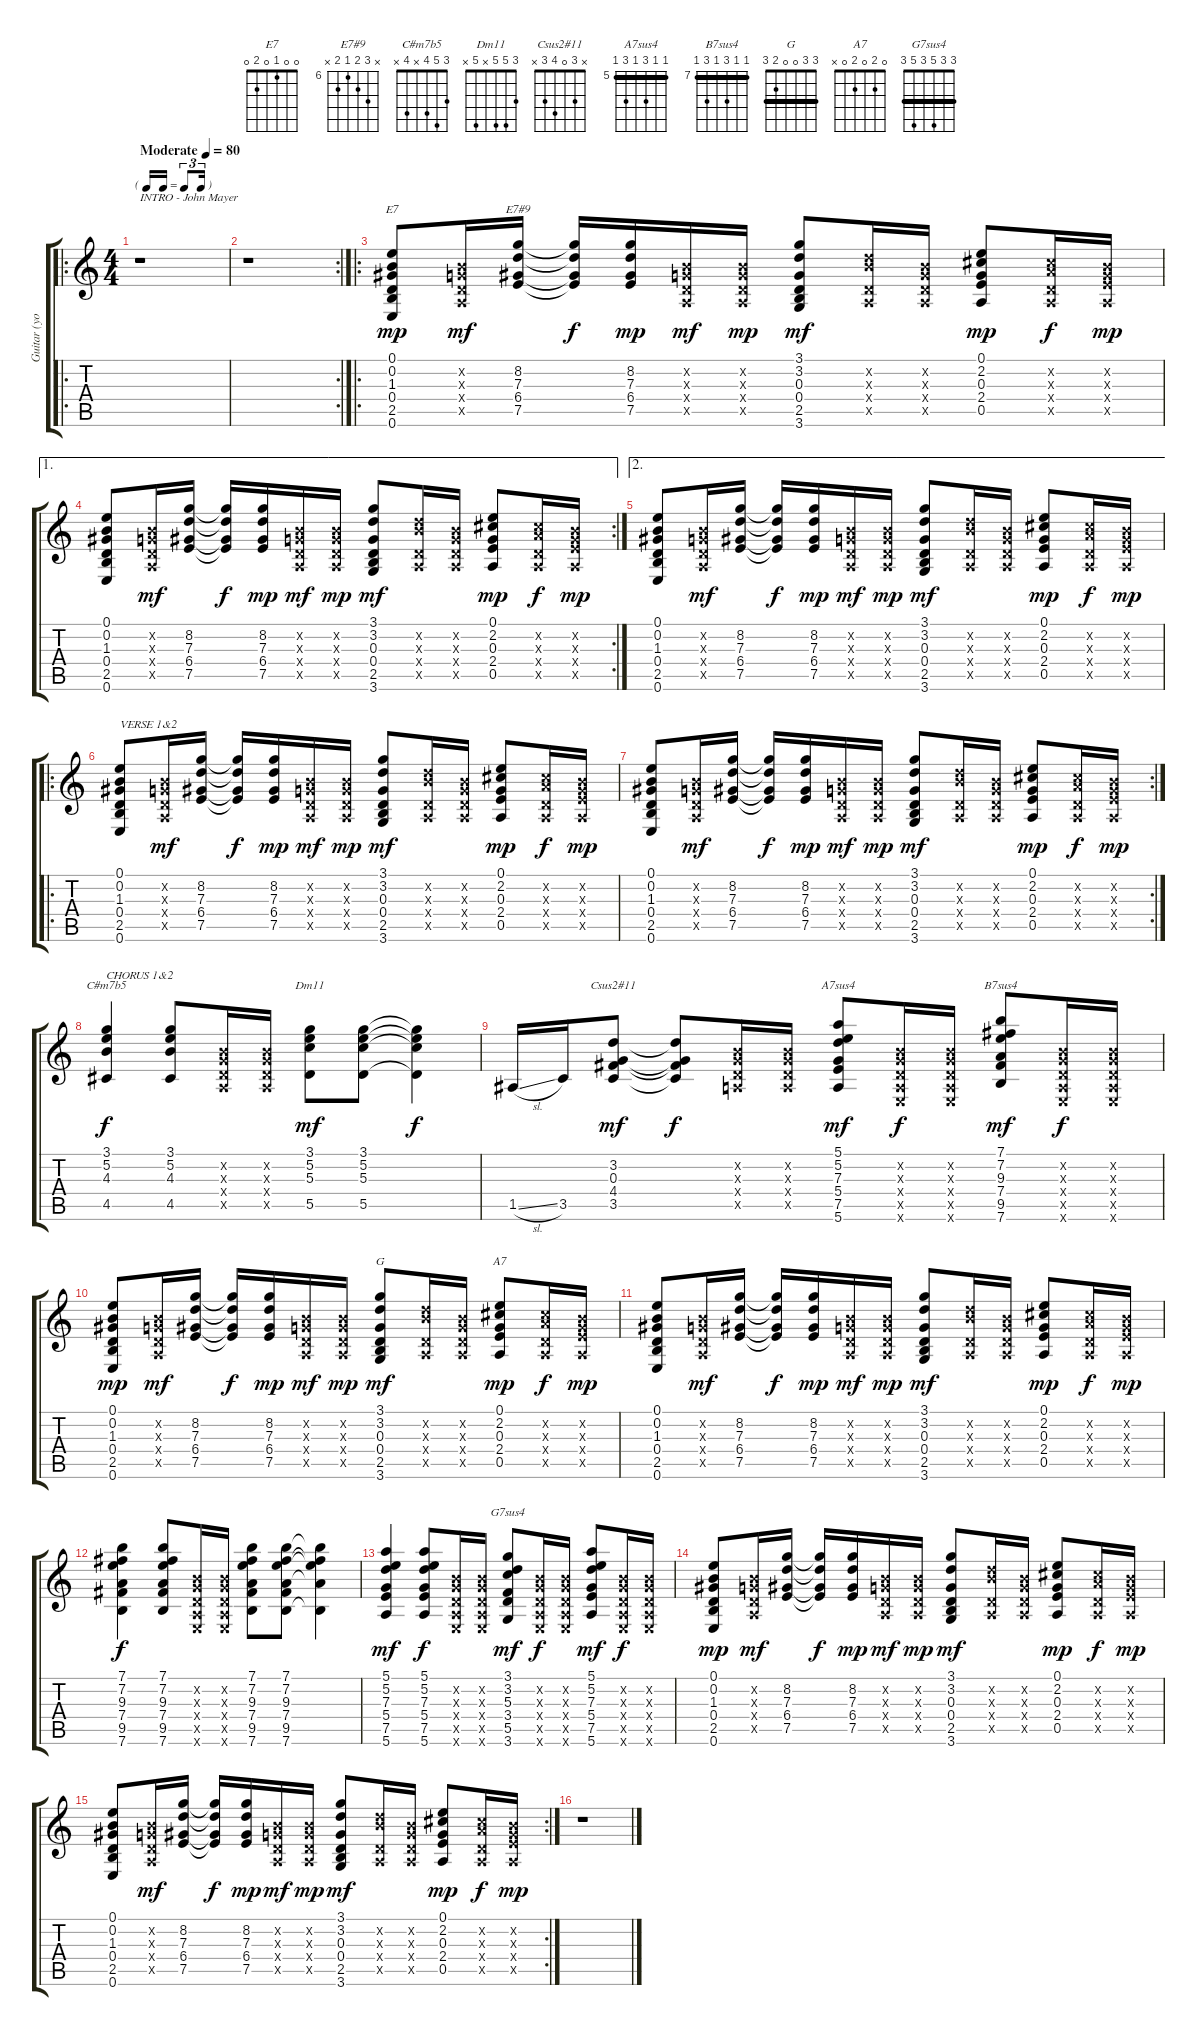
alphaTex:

\track ("Guitar (youp)" "Guitar (yo") {instrument acousticguitarsteel}
\staff {score tabs}
\tuning (E4 B3 G3 D3 A2 E2) {hide}
\chord ("E7" 0 0 1 0 2 0)
\chord ("E7#9" x 8 7 6 7 x) {firstfret 6}
\chord ("C#m7b5" 3 5 4 x 4 x)
\chord ("Dm11" 3 5 5 x 5 x)
\chord ("Csus2#11" x 3 0 4 3 x)
\chord ("A7sus4" 5 5 7 5 7 5) {firstfret 5 barre 5}
\chord ("B7sus4" 7 7 9 7 9 7) {firstfret 7 barre 7}
\chord ("G" 3 3 0 0 2 3) {barre 3}
\chord ("A7" 0 2 0 2 0 x)
\chord ("G7sus4" 3 3 5 3 5 3) {barre 3}
\ro
\ts (4 4)
\tf triplet16th
\tempo (80 "Moderate")
\clef g2
\ks c
r.1{txt "INTRO - John Mayer" dy mp instrument acousticguitarsteel} |
\rc 2
r.1 |
\ro
(0.1 0.2 1.3 0.4 2.5 0.6).8{ch "E7"} (0.2{x} 0.3{x} 0.4{x} 0.5{x}).16{dy mf} (8.2 7.3 6.4 7.5).16{ch "E7#9" volume 13 balance 8 instrument electricbassfinger} (8.2{t} 7.3{t} 6.4{t} 7.5{t}).16{dy f volume 13 balance 8 instrument electricbassfinger} (8.2 7.3 6.4 7.5).16{dy mp volume 13 balance 8 instrument acousticguitarnylon} (0.2{x} 0.3{x} 0.4{x} 0.5{x}).16{dy mf volume 13 balance 8 instrument electricbassfinger} (0.2{x} 0.3{x} 0.4{x} 0.5{x}).16{dy mp volume 13 balance 8 instrument electricbassfinger} (3.1 3.2 0.3 0.4 2.5 3.6).8{dy mf volume 13 balance 8 instrument acousticguitarnylon} (3.2{x} 4.3{x} 0.4{x} 0.5{x}).16 (0.2{x} 0.3{x} 0.4{x} 0.5{x}).16 (0.1 2.2 0.3 2.4 0.5).8{dy mp} (2.2{x} 2.3{x} 0.4{x} 0.5{x}).16{dy f} (0.2{x} 0.3{x} 2.4{x} 0.5{x}).16{dy mp volume 13 balance 8 instrument electricbassfinger} |
\ae 1
\rc 2
(0.1 0.2 1.3 0.4 2.5 0.6).8 (0.2{x} 0.3{x} 0.4{x} 0.5{x}).16{dy mf} (8.2 7.3 6.4 7.5).16{volume 13 balance 8 instrument electricbassfinger} (8.2{t} 7.3{t} 6.4{t} 7.5{t}).16{dy f volume 13 balance 8 instrument electricbassfinger} (8.2 7.3 6.4 7.5).16{dy mp volume 13 balance 8 instrument acousticguitarnylon} (0.2{x} 0.3{x} 0.4{x} 0.5{x}).16{dy mf volume 13 balance 8 instrument electricbassfinger} (0.2{x} 0.3{x} 0.4{x} 0.5{x}).16{dy mp volume 13 balance 8 instrument electricbassfinger} (3.1 3.2 0.3 0.4 2.5 3.6).8{dy mf volume 13 balance 8 instrument acousticguitarnylon} (3.2{x} 4.3{x} 0.4{x} 0.5{x}).16 (0.2{x} 0.3{x} 0.4{x} 0.5{x}).16 (0.1 2.2 0.3 2.4 0.5).8{dy mp} (2.2{x} 2.3{x} 0.4{x} 0.5{x}).16{dy f} (0.2{x} 0.3{x} 2.4{x} 0.5{x}).16{dy mp volume 13 balance 8 instrument electricbassfinger} |
\ae 2
(0.1 0.2 1.3 0.4 2.5 0.6).8 (0.2{x} 0.3{x} 0.4{x} 0.5{x}).16{dy mf} (8.2 7.3 6.4 7.5).16{volume 13 balance 8 instrument electricbassfinger} (8.2{t} 7.3{t} 6.4{t} 7.5{t}).16{dy f volume 13 balance 8 instrument electricbassfinger} (8.2 7.3 6.4 7.5).16{dy mp volume 13 balance 8 instrument acousticguitarnylon} (0.2{x} 0.3{x} 0.4{x} 0.5{x}).16{dy mf volume 13 balance 8 instrument electricbassfinger} (0.2{x} 0.3{x} 0.4{x} 0.5{x}).16{dy mp volume 13 balance 8 instrument electricbassfinger} (3.1 3.2 0.3 0.4 2.5 3.6).8{dy mf volume 13 balance 8 instrument acousticguitarnylon} (3.2{x} 4.3{x} 0.4{x} 0.5{x}).16 (0.2{x} 0.3{x} 0.4{x} 0.5{x}).16 (0.1 2.2 0.3 2.4 0.5).8{dy mp} (2.2{x} 2.3{x} 0.4{x} 0.5{x}).16{dy f} (0.2{x} 0.3{x} 2.4{x} 0.5{x}).16{dy mp volume 13 balance 8 instrument electricbassfinger} |
\ro
(0.1 0.2 1.3 0.4 2.5 0.6).8{txt "VERSE 1&2"} (0.2{x} 0.3{x} 0.4{x} 0.5{x}).16{dy mf} (8.2 7.3 6.4 7.5).16{volume 13 balance 8 instrument electricbassfinger} (8.2{t} 7.3{t} 6.4{t} 7.5{t}).16{dy f volume 13 balance 8 instrument electricbassfinger} (8.2 7.3 6.4 7.5).16{dy mp volume 13 balance 8 instrument acousticguitarnylon} (0.2{x} 0.3{x} 0.4{x} 0.5{x}).16{dy mf volume 13 balance 8 instrument electricbassfinger} (0.2{x} 0.3{x} 0.4{x} 0.5{x}).16{dy mp volume 13 balance 8 instrument electricbassfinger} (3.1 3.2 0.3 0.4 2.5 3.6).8{dy mf volume 13 balance 8 instrument acousticguitarnylon} (3.2{x} 4.3{x} 0.4{x} 0.5{x}).16 (0.2{x} 0.3{x} 0.4{x} 0.5{x}).16 (0.1 2.2 0.3 2.4 0.5).8{dy mp} (2.2{x} 2.3{x} 0.4{x} 0.5{x}).16{dy f} (0.2{x} 0.3{x} 2.4{x} 0.5{x}).16{dy mp volume 13 balance 8 instrument electricbassfinger} |
\rc 2
(0.1 0.2 1.3 0.4 2.5 0.6).8 (0.2{x} 0.3{x} 0.4{x} 0.5{x}).16{dy mf} (8.2 7.3 6.4 7.5).16{volume 13 balance 8 instrument electricbassfinger} (8.2{t} 7.3{t} 6.4{t} 7.5{t}).16{dy f volume 13 balance 8 instrument electricbassfinger} (8.2 7.3 6.4 7.5).16{dy mp volume 13 balance 8 instrument acousticguitarnylon} (0.2{x} 0.3{x} 0.4{x} 0.5{x}).16{dy mf volume 13 balance 8 instrument electricbassfinger} (0.2{x} 0.3{x} 0.4{x} 0.5{x}).16{dy mp volume 13 balance 8 instrument electricbassfinger} (3.1 3.2 0.3 0.4 2.5 3.6).8{dy mf volume 13 balance 8 instrument acousticguitarnylon} (3.2{x} 4.3{x} 0.4{x} 0.5{x}).16 (0.2{x} 0.3{x} 0.4{x} 0.5{x}).16 (0.1 2.2 0.3 2.4 0.5).8{dy mp} (2.2{x} 2.3{x} 0.4{x} 0.5{x}).16{dy f} (0.2{x} 0.3{x} 2.4{x} 0.5{x}).16{dy mp volume 13 balance 8 instrument electricbassfinger} |
(3.1 5.2 4.3 4.5).4{ch "C#m7b5" txt "CHORUS 1&2" dy f volume 13 balance 8 instrument acousticguitarnylon} (3.1 5.2 4.3 4.5).8{volume 13 balance 8 instrument acousticguitarnylon} (0.2{x} 0.3{x} 0.4{x} 0.5{x}).16{beam merge} (0.2{x} 0.3{x} 0.4{x} 0.5{x}).16 (3.1 5.2 5.3 5.5).8{ch "Dm11" dy mf volume 13 balance 8 instrument acousticguitarnylon} (3.1 5.2 5.3 5.5).8{volume 13 balance 8 instrument acousticguitarnylon} (3.1{t} 5.2{t} 5.3{t} 5.5{t}).4{dy f volume 13 balance 8 instrument acousticguitarnylon} |
1.5{sl}.16 3.5.16 (3.2 0.3 4.4 3.5).8{ch "Csus2#11" dy mf volume 13 balance 8 instrument acousticguitarnylon} (3.2{t} 0.3{t} 4.4{t} 3.5{t}).8{dy f volume 13 balance 8 instrument acousticguitarnylon} (0.2{x} 0.3{x} 0.4{x} 0.5{x}).16 (0.2{x} 0.3{x} 0.4{x} 0.5{x}).16 (5.1 5.2 7.3 5.4 7.5 5.6).8{ch "A7sus4" dy mf volume 13 balance 8 instrument acousticguitarnylon beam merge} (0.2{x} 0.3{x} 0.4{x} 0.5{x} 0.6{x}).16{dy f beam merge} (0.2{x} 0.3{x} 0.4{x} 0.5{x} 0.6{x}).16 (7.1 7.2 9.3 7.4 9.5 7.6).8{ch "B7sus4" dy mf beam merge} (0.2{x} 0.3{x} 0.4{x} 0.5{x} 0.6{x}).16{dy f beam merge} (0.2{x} 0.3{x} 0.4{x} 0.5{x} 0.6{x}).16 |
(0.1 0.2 1.3 0.4 2.5 0.6).8{dy mp} (0.2{x} 0.3{x} 0.4{x} 0.5{x}).16{dy mf} (8.2 7.3 6.4 7.5).16{volume 13 balance 8 instrument electricbassfinger} (8.2{t} 7.3{t} 6.4{t} 7.5{t}).16{dy f volume 13 balance 8 instrument electricbassfinger} (8.2 7.3 6.4 7.5).16{dy mp volume 13 balance 8 instrument acousticguitarnylon} (0.2{x} 0.3{x} 0.4{x} 0.5{x}).16{dy mf volume 13 balance 8 instrument electricbassfinger} (0.2{x} 0.3{x} 0.4{x} 0.5{x}).16{dy mp volume 13 balance 8 instrument electricbassfinger} (3.1 3.2 0.3 0.4 2.5 3.6).8{ch "G" dy mf volume 13 balance 8 instrument acousticguitarnylon} (3.2{x} 4.3{x} 0.4{x} 0.5{x}).16 (0.2{x} 0.3{x} 0.4{x} 0.5{x}).16 (0.1 2.2 0.3 2.4 0.5).8{ch "A7" dy mp} (2.2{x} 2.3{x} 0.4{x} 0.5{x}).16{dy f} (0.2{x} 0.3{x} 2.4{x} 0.5{x}).16{dy mp volume 13 balance 8 instrument electricbassfinger} |
(0.1 0.2 1.3 0.4 2.5 0.6).8 (0.2{x} 0.3{x} 0.4{x} 0.5{x}).16{dy mf} (8.2 7.3 6.4 7.5).16{volume 13 balance 8 instrument electricbassfinger} (8.2{t} 7.3{t} 6.4{t} 7.5{t}).16{dy f volume 13 balance 8 instrument electricbassfinger} (8.2 7.3 6.4 7.5).16{dy mp volume 13 balance 8 instrument acousticguitarnylon} (0.2{x} 0.3{x} 0.4{x} 0.5{x}).16{dy mf volume 13 balance 8 instrument electricbassfinger} (0.2{x} 0.3{x} 0.4{x} 0.5{x}).16{dy mp volume 13 balance 8 instrument electricbassfinger} (3.1 3.2 0.3 0.4 2.5 3.6).8{dy mf volume 13 balance 8 instrument acousticguitarnylon} (3.2{x} 4.3{x} 0.4{x} 0.5{x}).16 (0.2{x} 0.3{x} 0.4{x} 0.5{x}).16 (0.1 2.2 0.3 2.4 0.5).8{dy mp} (2.2{x} 2.3{x} 0.4{x} 0.5{x}).16{dy f} (0.2{x} 0.3{x} 2.4{x} 0.5{x}).16{dy mp volume 13 balance 8 instrument electricbassfinger} |
(7.1 7.2 9.3 7.4 9.5 7.6).4{dy f volume 13 balance 8 instrument acousticguitarnylon} (7.1 7.2 9.3 7.4 9.5 7.6).8{volume 13 balance 8 instrument acousticguitarnylon beam merge} (0.2{x} 0.3{x} 0.4{x} 0.5{x} 0.6{x}).16 (0.2{x} 0.3{x} 0.4{x} 0.5{x} 0.6{x}).16 (7.1 7.2 9.3 7.4 9.5 7.6).8{volume 13 balance 8 instrument acousticguitarnylon} (7.1 7.2 9.3 7.4 9.5 7.6).8{volume 13 balance 8 instrument acousticguitarnylon} (7.1{t} 7.2{t} 9.3{t} 7.4{t} 7.6{t}).4{volume 13 balance 8 instrument acousticguitarnylon} |
(5.1 5.2 7.3 5.4 7.5 5.6).4{dy mf volume 13 balance 8 instrument acousticguitarnylon beam merge} (5.1 5.2 7.3 5.4 7.5 5.6).8{dy f beam merge} (0.2{x} 0.3{x} 0.4{x} 0.5{x} 0.6{x}).16 (0.2{x} 0.3{x} 0.4{x} 0.5{x} 0.6{x}).16 (3.1 3.2 5.3 3.4 5.5 3.6).8{ch "G7sus4" dy mf volume 13 balance 8 instrument acousticguitarnylon beam merge} (0.2{x} 0.3{x} 0.4{x} 0.5{x} 0.6{x}).16{dy f} (0.2{x} 0.3{x} 0.4{x} 0.5{x} 0.6{x}).16 (5.1 5.2 7.3 5.4 7.5 5.6).8{dy mf beam merge} (0.2{x} 0.3{x} 0.4{x} 0.5{x} 0.6{x}).16{dy f} (0.2{x} 0.3{x} 0.4{x} 0.5{x} 0.6{x}).16 |
(0.1 0.2 1.3 0.4 2.5 0.6).8{dy mp} (0.2{x} 0.3{x} 0.4{x} 0.5{x}).16{dy mf} (8.2 7.3 6.4 7.5).16{volume 13 balance 8 instrument electricbassfinger} (8.2{t} 7.3{t} 6.4{t} 7.5{t}).16{dy f volume 13 balance 8 instrument electricbassfinger} (8.2 7.3 6.4 7.5).16{dy mp volume 13 balance 8 instrument acousticguitarnylon} (0.2{x} 0.3{x} 0.4{x} 0.5{x}).16{dy mf volume 13 balance 8 instrument electricbassfinger} (0.2{x} 0.3{x} 0.4{x} 0.5{x}).16{dy mp volume 13 balance 8 instrument electricbassfinger} (3.1 3.2 0.3 0.4 2.5 3.6).8{dy mf volume 13 balance 8 instrument acousticguitarnylon} (3.2{x} 4.3{x} 0.4{x} 0.5{x}).16 (0.2{x} 0.3{x} 0.4{x} 0.5{x}).16 (0.1 2.2 0.3 2.4 0.5).8{dy mp} (2.2{x} 2.3{x} 0.4{x} 0.5{x}).16{dy f} (0.2{x} 0.3{x} 2.4{x} 0.5{x}).16{dy mp volume 13 balance 8 instrument electricbassfinger} |
\rc 2
(0.1 0.2 1.3 0.4 2.5 0.6).8 (0.2{x} 0.3{x} 0.4{x} 0.5{x}).16{dy mf} (8.2 7.3 6.4 7.5).16{volume 13 balance 8 instrument electricbassfinger} (8.2{t} 7.3{t} 6.4{t} 7.5{t}).16{dy f volume 13 balance 8 instrument electricbassfinger} (8.2 7.3 6.4 7.5).16{dy mp volume 13 balance 8 instrument acousticguitarnylon} (0.2{x} 0.3{x} 0.4{x} 0.5{x}).16{dy mf volume 13 balance 8 instrument electricbassfinger} (0.2{x} 0.3{x} 0.4{x} 0.5{x}).16{dy mp volume 13 balance 8 instrument electricbassfinger} (3.1 3.2 0.3 0.4 2.5 3.6).8{dy mf volume 13 balance 8 instrument acousticguitarnylon} (3.2{x} 4.3{x} 0.4{x} 0.5{x}).16 (0.2{x} 0.3{x} 0.4{x} 0.5{x}).16 (0.1 2.2 0.3 2.4 0.5).8{dy mp} (2.2{x} 2.3{x} 0.4{x} 0.5{x}).16{dy f} (0.2{x} 0.3{x} 2.4{x} 0.5{x}).16{dy mp volume 13 balance 8 instrument electricbassfinger} |
r.1
